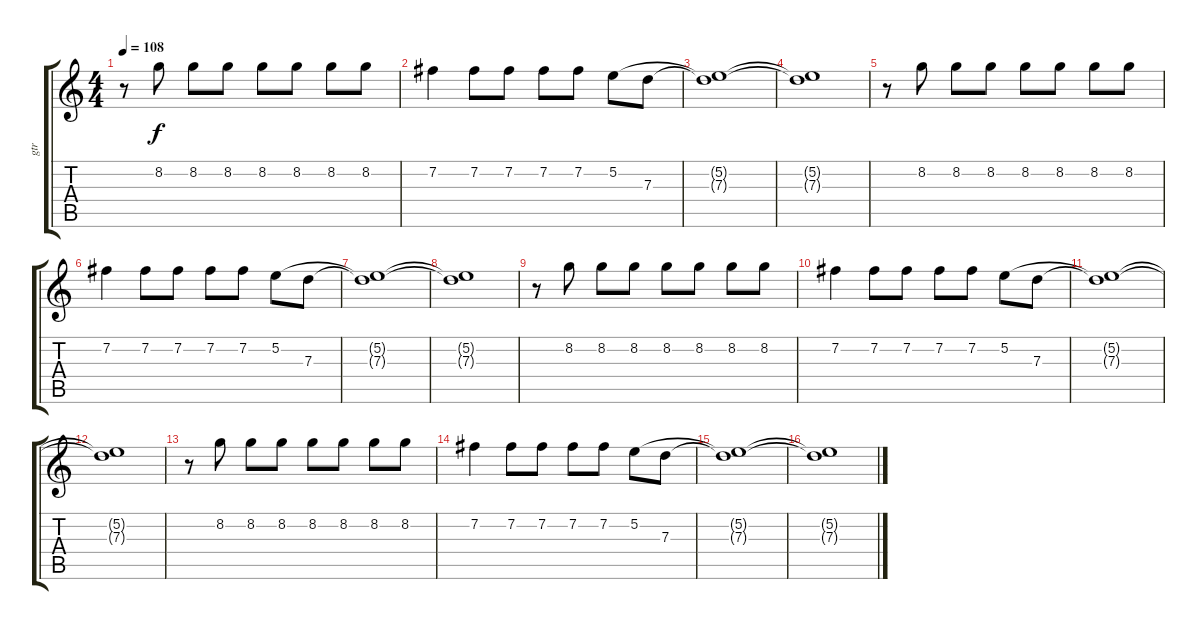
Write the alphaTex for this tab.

\track ("gtr" "gtr") {instrument acousticguitarnylon}
\staff {score tabs}
\tuning (E4 B3 G3 D3 A2 E2) {hide}
\ts (4 4)
\tempo 108
\clef g2
\ks c
r.8{dy f} 8.2.8 8.2.8 8.2.8 8.2.8 8.2.8 8.2.8 8.2.8 |
7.2.4 7.2.8 7.2.8 7.2.8 7.2.8 5.2.8 7.3.8 |
(5.2{t} 7.3{t}).1 |
(5.2{t} 7.3{t}).1 |
r.8 8.2.8 8.2.8 8.2.8 8.2.8 8.2.8 8.2.8 8.2.8 |
7.2.4 7.2.8 7.2.8 7.2.8 7.2.8 5.2.8 7.3.8 |
(5.2{t} 7.3{t}).1 |
(5.2{t} 7.3{t}).1 |
r.8 8.2.8 8.2.8 8.2.8 8.2.8 8.2.8 8.2.8 8.2.8 |
7.2.4 7.2.8 7.2.8 7.2.8 7.2.8 5.2.8 7.3.8 |
(5.2{t} 7.3{t}).1 |
(5.2{t} 7.3{t}).1 |
r.8 8.2.8 8.2.8 8.2.8 8.2.8 8.2.8 8.2.8 8.2.8 |
7.2.4 7.2.8 7.2.8 7.2.8 7.2.8 5.2.8 7.3.8 |
(5.2{t} 7.3{t}).1 |
(5.2{t} 7.3{t}).1
